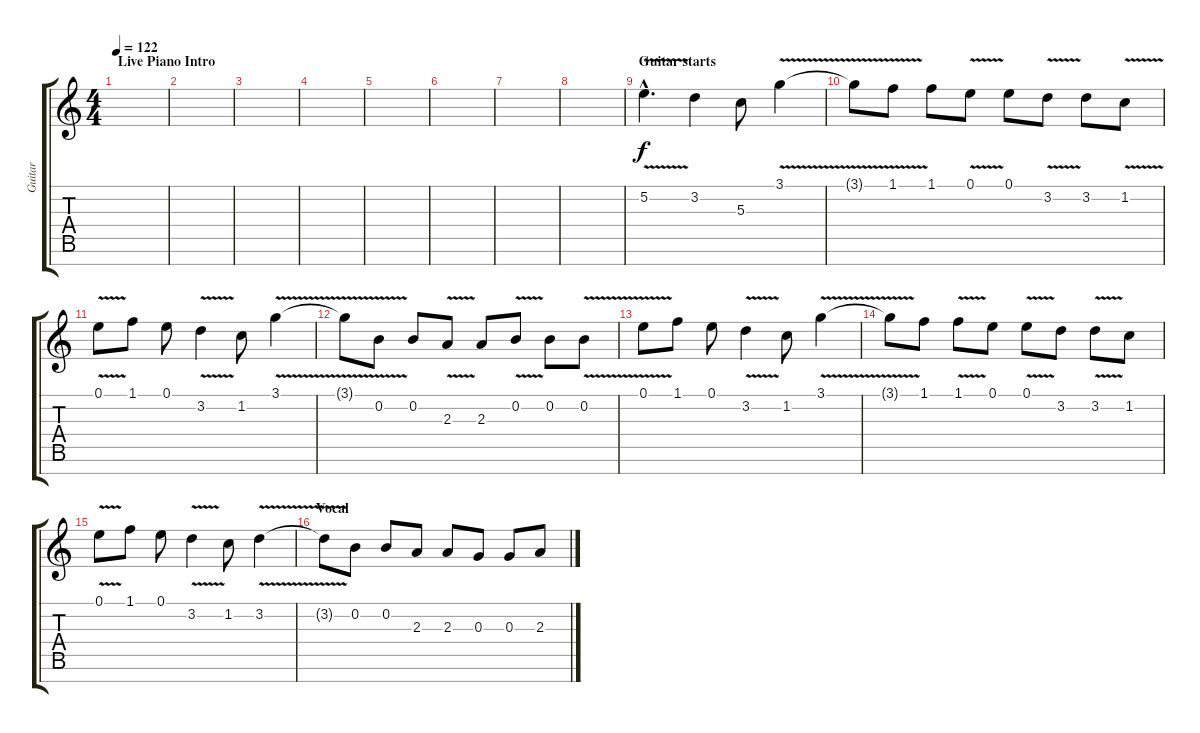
\track ("Guitar" "Guitar") {instrument electricguitarjazz}
\staff {score tabs}
\tuning (E4 B3 G3 D3 A2 E2 B1) {hide}
\ts (4 4)
\section ("" "Live Piano Intro")
\tempo 122
\clef g2
\ks c
|
|
|
|
|
|
|
|
\section ("" "Guitar starts")
5.2{v hac}.4{d} 3.2.4 5.3.8 3.1{v}.4 |
3.1{t}.8 1.1{v}.8 1.1.8 0.1{v}.8 0.1.8 3.2{v}.8 3.2.8 1.2{v}.8 |
0.1{v}.8 1.1.8 0.1.8 3.2{v}.4 1.2.8 3.1{v}.4 |
3.1{t}.8 0.2{v}.8 0.2.8 2.3{v}.8 2.3.8 0.2{v}.8 0.2.8 0.2{v}.8 |
0.1{v}.8 1.1.8 0.1.8 3.2{v}.4 1.2.8 3.1{v}.4 |
3.1{t}.8 1.1.8 1.1{v}.8 0.1.8 0.1{v}.8 3.2.8 3.2{v}.8 1.2.8 |
0.1{v}.8 1.1.8 0.1.8 3.2{v}.4 1.2.8 3.2{v}.4 |
\section ("" "Vocal")
3.2{t}.8 0.2.8 0.2.8 2.3.8 2.3.8 0.3.8 0.3.8 2.3.8
